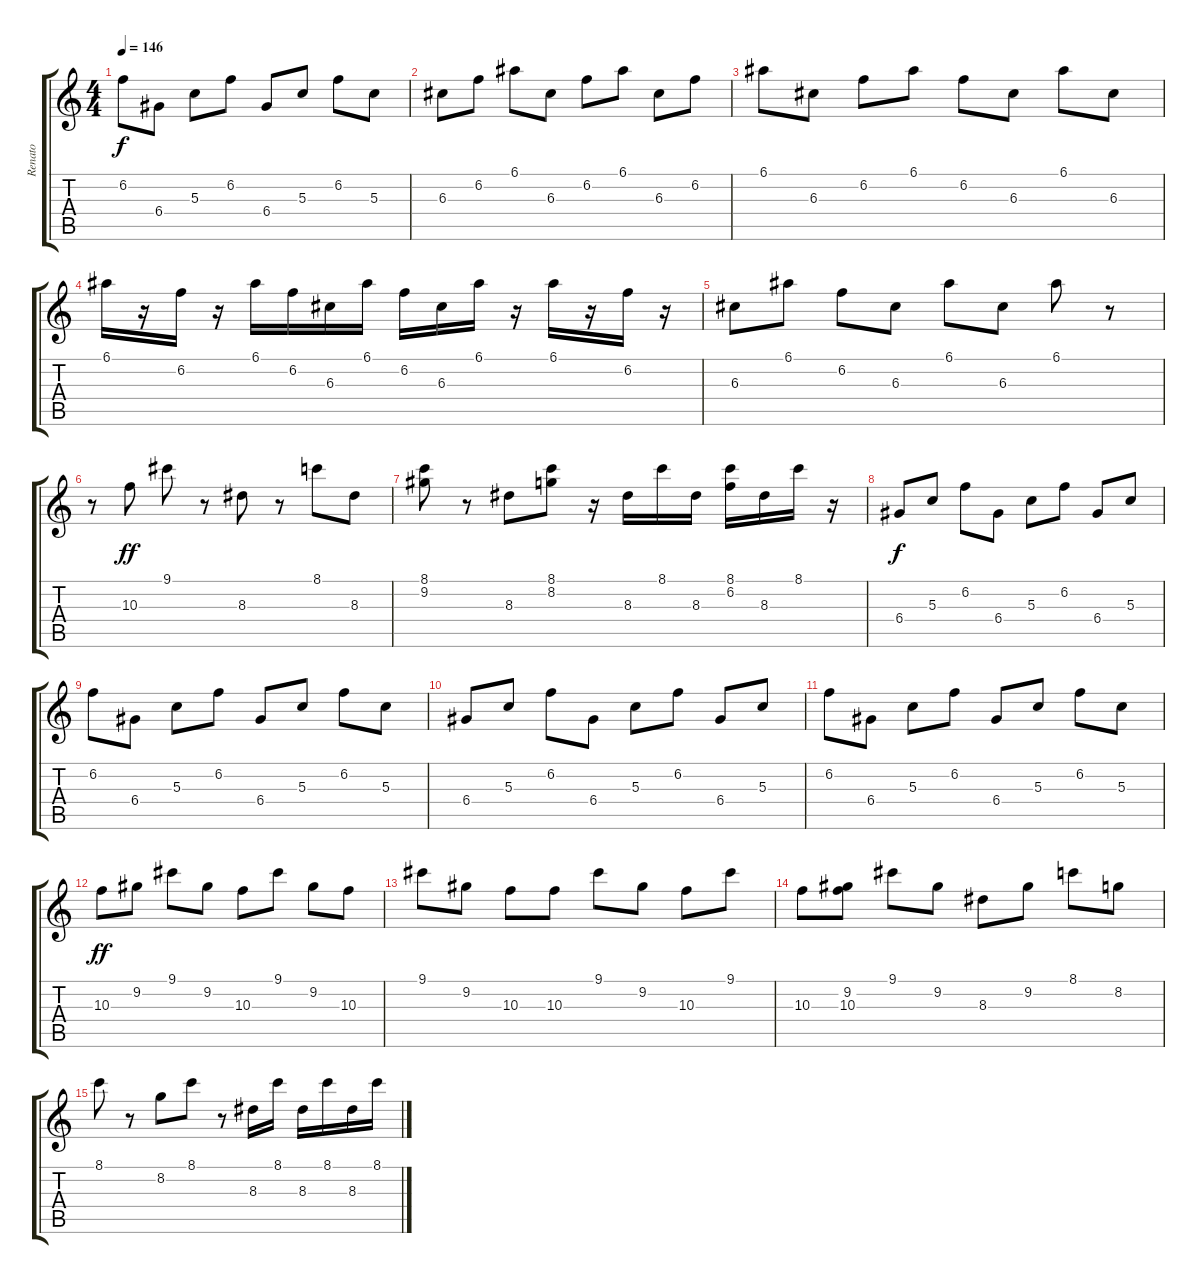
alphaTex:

\track ("Renato" "Renato") {instrument electricguitarjazz}
\staff {score tabs}
\tuning (E4 B3 G3 D3 A2 E2) {hide}
\ts (4 4)
\tempo 146
\clef g2
\ks c
6.2.8{dy f} 6.4.8 5.3.8 6.2.8 6.4.8 5.3.8 6.2.8 5.3.8 |
6.3.8 6.2.8 6.1.8 6.3.8 6.2.8 6.1.8 6.3.8 6.2.8 |
6.1.8 6.3.8 6.2.8 6.1.8 6.2.8 6.3.8 6.1.8 6.3.8 |
6.1.16 r.16 6.2.16 r.16 6.1.16 6.2.16 6.3.16 6.1.16 6.2.16 6.3.16 6.1.16 r.16 6.1.16 r.16 6.2.16 r.16 |
6.3.8 6.1.8 6.2.8 6.3.8 6.1.8 6.3.8 6.1.8 r.8 |
r.8 10.3.8{dy ff} 9.1.8 r.8 8.3.8 r.8 8.1.8 8.3.8 |
(8.1 9.2).8 r.8 8.3.8 (8.1 8.2).8 r.16 8.3.16 8.1.16 8.3.16 (8.1 6.2).16 8.3.16 8.1.16 r.16 |
6.4.8{dy f} 5.3.8 6.2.8 6.4.8 5.3.8 6.2.8 6.4.8 5.3.8 |
6.2.8 6.4.8 5.3.8 6.2.8 6.4.8 5.3.8 6.2.8 5.3.8 |
6.4.8 5.3.8 6.2.8 6.4.8 5.3.8 6.2.8 6.4.8 5.3.8 |
6.2.8 6.4.8 5.3.8 6.2.8 6.4.8 5.3.8 6.2.8 5.3.8 |
10.3.8{dy ff} 9.2.8 9.1.8 9.2.8 10.3.8 9.1.8 9.2.8 10.3.8 |
9.1.8 9.2.8 10.3.8 10.3.8 9.1.8 9.2.8 10.3.8 9.1.8 |
10.3.8 (9.2 10.3).8 9.1.8 9.2.8 8.3.8 9.2.8 8.1.8 8.2.8 |
8.1.8 r.8 8.2.8 8.1.8 r.8 8.3.16 8.1.16 8.3.16 8.1.16 8.3.16 8.1.16
